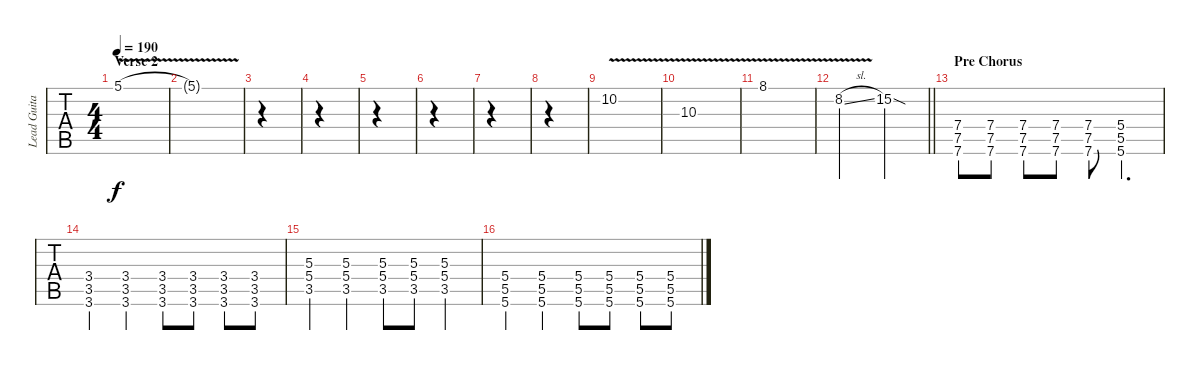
\track ("Lead Guitar" "Lead Guita") {instrument distortionguitar}
\staff {tabs}
\tuning (D4 A3 F3 C3 G2 C2) {hide}
\ts (4 4)
\section ("" "Verse 2")
\tempo 190
\clef g2
\ks c
5.1{v}.1{dy f} |
5.1{t}.1 |
|
|
|
|
|
|
10.2{v}.1 |
10.3{v}.1 |
8.1{v}.1 |
\barLineRight lightlight
8.2{v sl}.2 15.2{sod}.2 |
\section ("" "Pre Chorus")
(7.4 7.5 7.6).8 (7.4 7.5 7.6).8 (7.4 7.5 7.6).8 (7.4 7.5 7.6).8 (7.4 7.5 7.6).8 (5.4 5.5 5.6).4{d} |
(3.4 3.5 3.6).4 (3.4 3.5 3.6).4 (3.4 3.5 3.6).8 (3.4 3.5 3.6).8 (3.4 3.5 3.6).8 (3.4 3.5 3.6).8 |
(5.3 5.4 3.5).4 (5.3 5.4 3.5).4 (5.3 5.4 3.5).8 (5.3 5.4 3.5).8 (5.3 5.4 3.5).4 |
(5.4 5.5 5.6).4 (5.4 5.5 5.6).4 (5.4 5.5 5.6).8 (5.4 5.5 5.6).8 (5.4 5.5 5.6).8 (5.4 5.5 5.6).8
